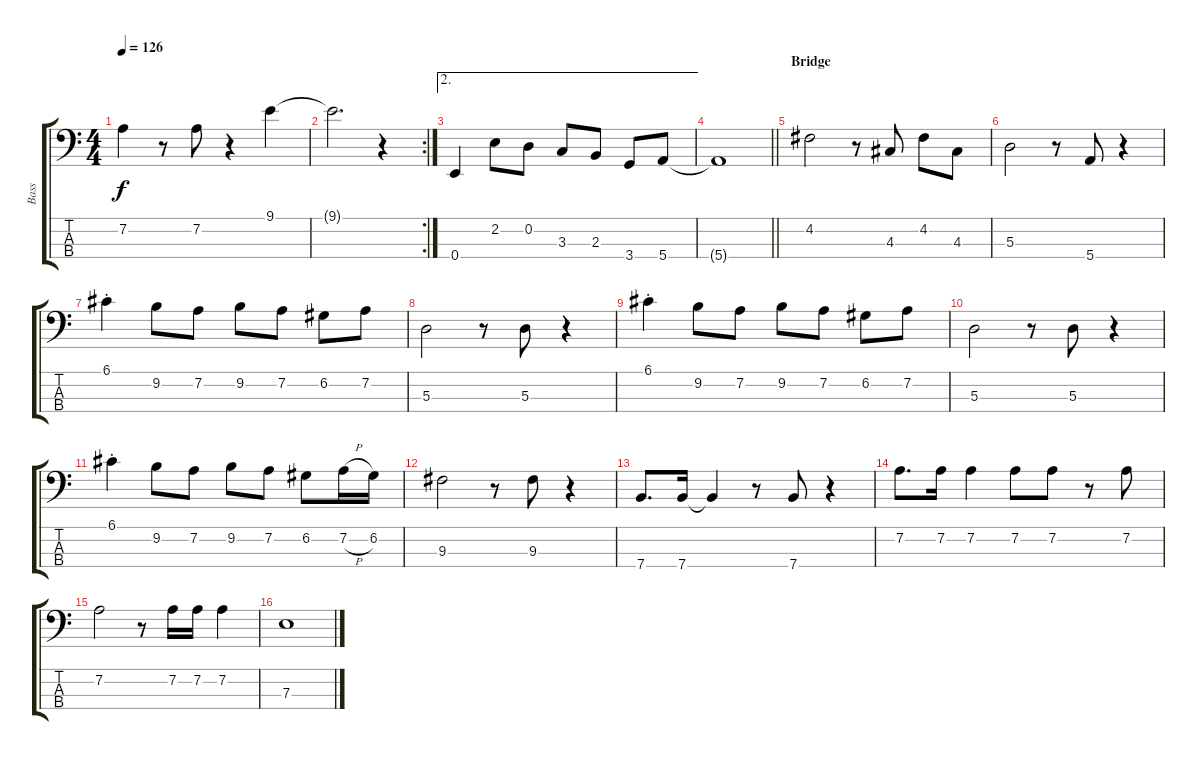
\track ("Bass" "Bass") {instrument electricbassfinger}
\staff {score tabs}
\tuning (G2 D2 A1 E1) {hide}
\ts (4 4)
\tempo 126
\clef f4
\ks c
7.2.4{dy f} r.8 7.2.8 r.4 9.1.4 |
\rc 2
9.1{t}.2{d} r.4 |
\ae 2
0.4.4 2.2.8 0.2.8 3.3.8 2.3.8 3.4.8 5.4.8 |
\barLineRight lightlight
5.4{t}.1 |
\section ("" "Bridge")
4.2.2 r.8 4.3.8 4.2.8 4.3.8 |
5.3.2 r.8 5.4.8 r.4 |
6.1{st}.4 9.2.8 7.2.8 9.2.8 7.2.8 6.2.8 7.2.8 |
5.3.2 r.8 5.3.8 r.4 |
6.1{st}.4 9.2.8 7.2.8 9.2.8 7.2.8 6.2.8 7.2.8 |
5.3.2 r.8 5.3.8 r.4 |
6.1{st}.4 9.2.8 7.2.8 9.2.8 7.2.8 6.2.8 7.2{h}.16 6.2.16 |
9.3.2 r.8 9.3.8 r.4 |
7.4.8{d} 7.4.16 7.4{t}.4 r.8 7.4.8 r.4 |
7.2.8{d} 7.2.16 7.2.4 7.2.8 7.2.8 r.8 7.2.8 |
7.2.2 r.8 7.2.16 7.2.16 7.2.4 |
7.3.1
